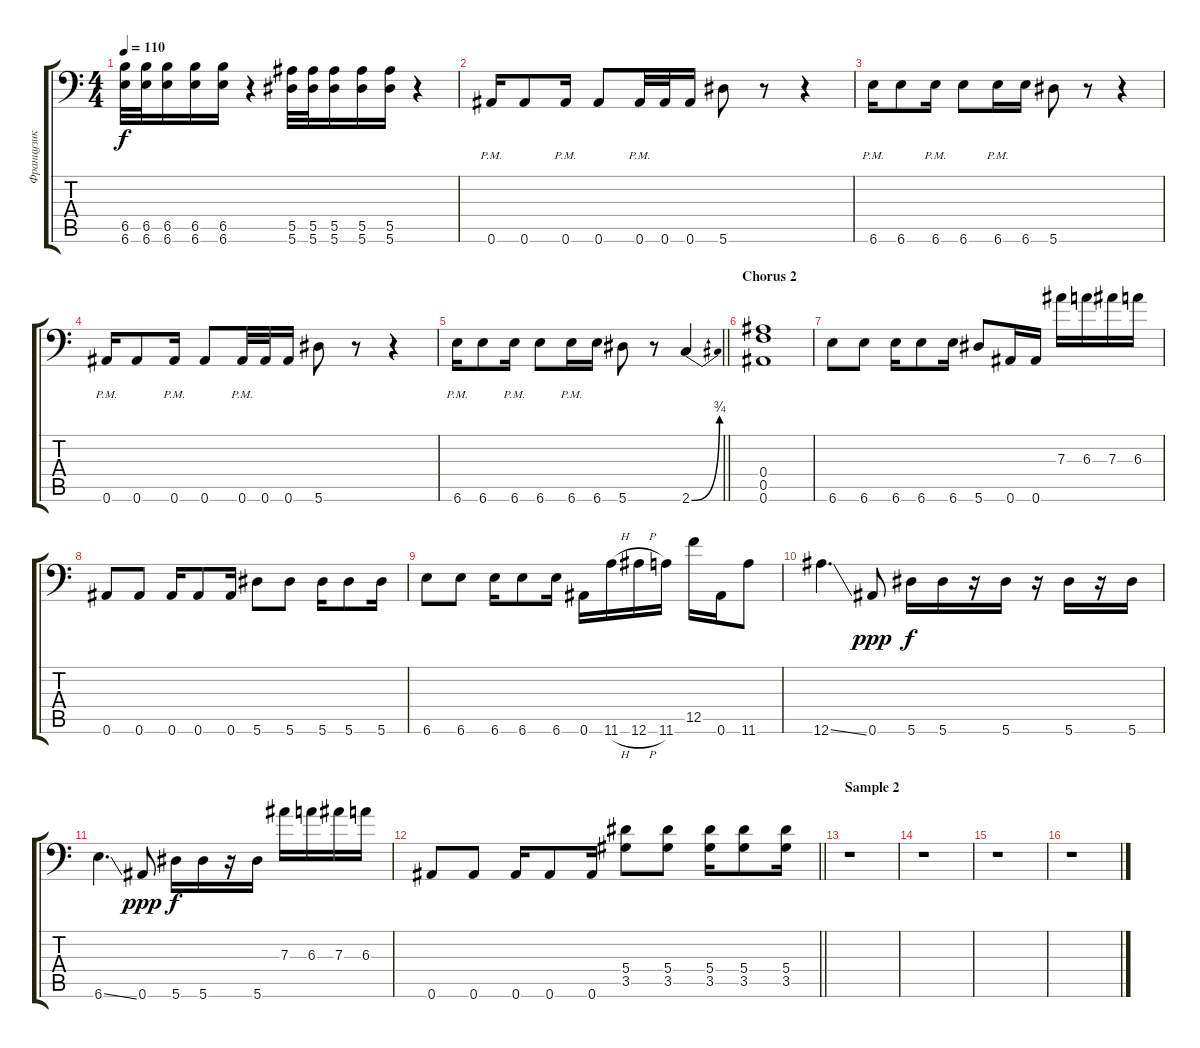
\track ("Французик Корщик Guitar 1" "Французик ") {instrument distortionguitar}
\staff {score tabs}
\tuning (C4 G3 Eb3 Bb2 F2 Bb1) {hide}
\ts (4 4)
\tempo 110
\clef f4
\ks c
(6.5 6.6).32{dy f} (6.5 6.6).32 (6.5 6.6).16 (6.5 6.6).16 (6.5 6.6).16 r.4 (5.5 5.6).32 (5.5 5.6).32 (5.5 5.6).16 (5.5 5.6).16 (5.5 5.6).16 r.4 |
0.6{pm}.16 0.6.8 0.6{pm}.16 0.6.8 0.6{pm}.32 0.6.32 0.6.16 5.6.8 r.8 r.4 |
6.6{pm}.16 6.6.8 6.6{pm}.16 6.6.8 6.6{pm}.16 6.6.16 5.6.8 r.8 r.4 |
0.6{pm}.16 0.6.8 0.6{pm}.16 0.6.8 0.6{pm}.32 0.6.32 0.6.16 5.6.8 r.8 r.4 |
\barLineRight lightlight
6.6{pm}.16 6.6.8 6.6{pm}.16 6.6.8 6.6{pm}.16 6.6.16 5.6.8 r.8 2.6{be (bend 0 0 60 3)}.4 |
\section ("" "Chorus 2")
(0.4 0.5 0.6).1 |
6.6.8 6.6.8 6.6.16 6.6.8 6.6.16 5.6.8 0.6.16 0.6.16 7.3.16 6.3.16 7.3.16 6.3.16 |
0.6.8 0.6.8 0.6.16 0.6.8 0.6.16 5.6.8 5.6.8 5.6.16 5.6.8 5.6.16 |
6.6.8 6.6.8 6.6.16 6.6.8 6.6.16 0.6.16 11.6{h}.16 12.6{h}.16 11.6.16 12.5.16 0.6.16 11.6.8 |
12.6{ss}.4{d} 0.6.8{dy ppp} 5.6.16{dy f} 5.6.16 r.16 5.6.16 r.16 5.6.16 r.16 5.6.16 |
6.6{ss}.4{d} 0.6.8{dy ppp} 5.6.16{dy f} 5.6.16 r.16 5.6.16 7.3.16 6.3.16 7.3.16 6.3.16 |
\barLineRight lightlight
0.6.8 0.6.8 0.6.16 0.6.8 0.6.16 (5.4 3.5).8 (5.4 3.5).8 (5.4 3.5).16 (5.4 3.5).8 (5.4 3.5).16 |
\section ("" "Sample 2")
r.1 |
r.1 |
r.1 |
r.1
